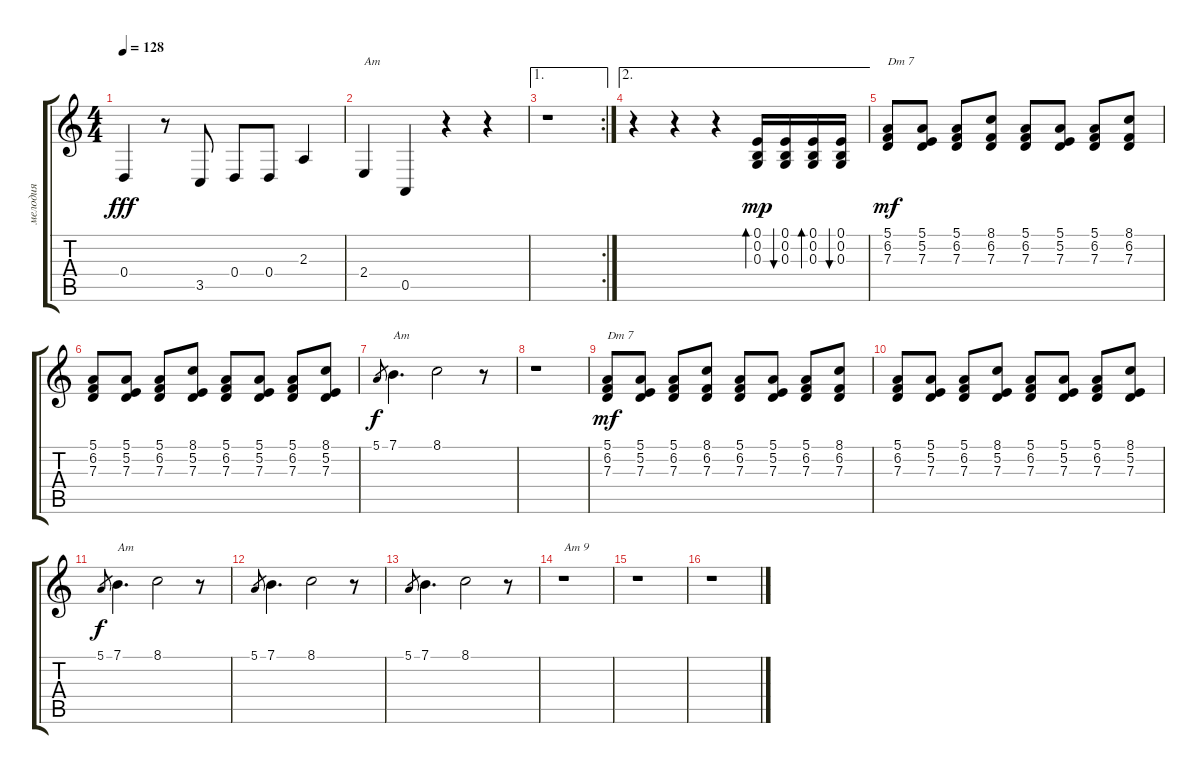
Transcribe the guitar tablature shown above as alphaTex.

\track ("мелодия" "мелодия") {instrument accordion}
\staff {score tabs}
\tuning (E4 B3 G3 D3 A2 E2) {hide}
\ts (4 4)
\tempo 128
\clef g2
\ks aminor
0.4.4{dy fff} r.8 3.5.8 0.4.8 0.4.8 2.3.4 |
2.4.4{txt "Am"} 0.5.4 r.4 r.4 |
\ae 1
\rc 2
r.1 |
\ae 2
r.4 r.4 r.4 (0.1 0.2 0.3).16{bd 30 dy mp instrument acousticguitarsteel} (0.1 0.2 0.3).16{bu 30} (0.1 0.2 0.3).16{bd 30} (0.1 0.2 0.3).16{bu 30} |
(5.1 6.2 7.3).8{txt "Dm 7" dy mf} (5.1 5.2 7.3).8 (5.1 6.2 7.3).8 (8.1 6.2 7.3).8 (5.1 6.2 7.3).8 (5.1 5.2 7.3).8 (5.1 6.2 7.3).8 (8.1 6.2 7.3).8 |
(5.1 6.2 7.3).8 (5.1 5.2 7.3).8 (5.1 6.2 7.3).8 (8.1 5.2 7.3).8 (5.1 6.2 7.3).8 (5.1 5.2 7.3).8 (5.1 6.2 7.3).8 (8.1 5.2 7.3).8 |
5.1.8{gr dy f} 7.1.4{d txt "Am"} 8.1.2 r.8 |
r.1 |
(5.1 6.2 7.3).8{txt "Dm 7" dy mf} (5.1 5.2 7.3).8 (5.1 6.2 7.3).8 (8.1 6.2 7.3).8 (5.1 6.2 7.3).8 (5.1 5.2 7.3).8 (5.1 6.2 7.3).8 (8.1 6.2 7.3).8 |
(5.1 6.2 7.3).8 (5.1 5.2 7.3).8 (5.1 6.2 7.3).8 (8.1 5.2 7.3).8 (5.1 6.2 7.3).8 (5.1 5.2 7.3).8 (5.1 6.2 7.3).8 (8.1 5.2 7.3).8 |
5.1.8{gr dy f} 7.1.4{d txt "Am"} 8.1.2 r.8 |
5.1.8{gr} 7.1.4{d} 8.1.2 r.8 |
5.1.8{gr} 7.1.4{d} 8.1.2 r.8 |
r.1{txt "Am 9"} |
r.1 |
r.1
